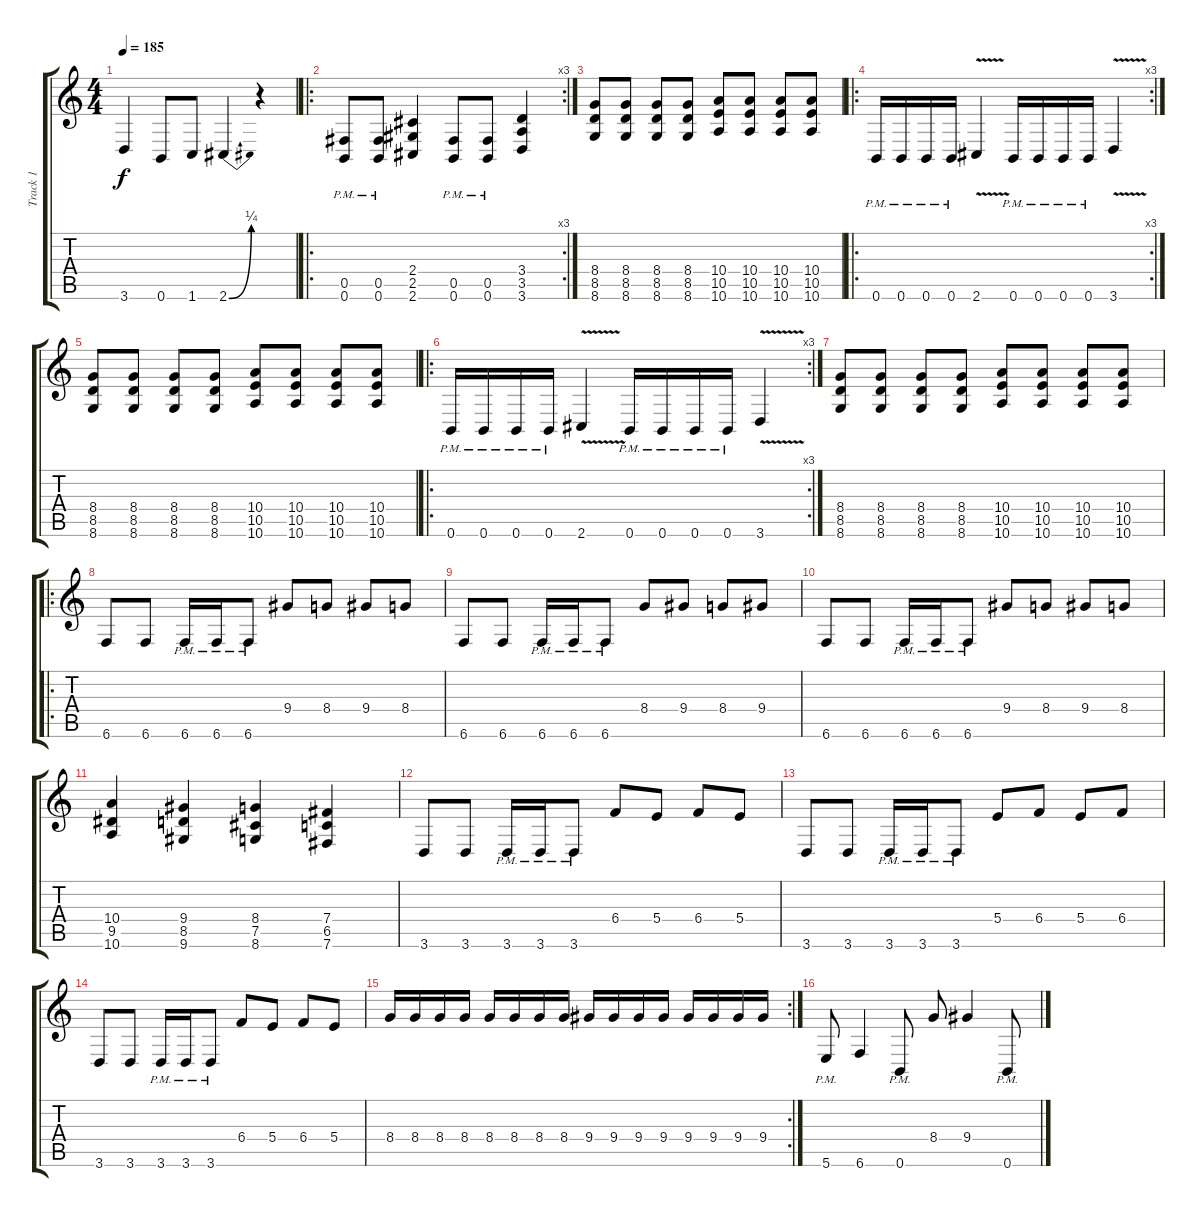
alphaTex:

\track ("Track 1" "Track 1") {instrument distortionguitar}
\staff {score tabs}
\tuning (Db4 Ab3 E3 B2 Gb2 B1) {hide}
\ts (4 4)
\tempo 185
\clef g2
\ks c
3.6.4{dy f} 0.6.8 1.6.8 2.6{be (bend 0 0 60 1)}.4 r.4 |
\ro
\rc 3
(0.5{pm} 0.6{pm}).8 (0.5{pm} 0.6{pm}).8 (2.4 2.5 2.6).4 (0.5{pm} 0.6{pm}).8 (0.5{pm} 0.6{pm}).8 (3.4 3.5 3.6).4 |
(8.4 8.5 8.6).8 (8.4 8.5 8.6).8 (8.4 8.5 8.6).8 (8.4 8.5 8.6).8 (10.4 10.5 10.6).8 (10.4 10.5 10.6).8 (10.4 10.5 10.6).8 (10.4 10.5 10.6).8 |
\ro
\rc 3
0.6{pm}.16 0.6{pm}.16 0.6{pm}.16 0.6{pm}.16 2.6{v}.4 0.6{pm}.16 0.6{pm}.16 0.6{pm}.16 0.6{pm}.16 3.6{v}.4 |
(8.4 8.5 8.6).8 (8.4 8.5 8.6).8 (8.4 8.5 8.6).8 (8.4 8.5 8.6).8 (10.4 10.5 10.6).8 (10.4 10.5 10.6).8 (10.4 10.5 10.6).8 (10.4 10.5 10.6).8 |
\ro
\rc 3
0.6{pm}.16 0.6{pm}.16 0.6{pm}.16 0.6{pm}.16 2.6{v}.4 0.6{pm}.16 0.6{pm}.16 0.6{pm}.16 0.6{pm}.16 3.6{v}.4 |
(8.4 8.5 8.6).8 (8.4 8.5 8.6).8 (8.4 8.5 8.6).8 (8.4 8.5 8.6).8 (10.4 10.5 10.6).8 (10.4 10.5 10.6).8 (10.4 10.5 10.6).8 (10.4 10.5 10.6).8 |
\ro
6.6.8 6.6.8 6.6{pm}.16 6.6{pm}.16 6.6{pm}.8 9.4.8 8.4.8 9.4.8 8.4.8 |
6.6.8 6.6.8 6.6{pm}.16 6.6{pm}.16 6.6{pm}.8 8.4.8 9.4.8 8.4.8 9.4.8 |
6.6.8 6.6.8 6.6{pm}.16 6.6{pm}.16 6.6{pm}.8 9.4.8 8.4.8 9.4.8 8.4.8 |
(10.4 9.5 10.6).4 (9.4 8.5 9.6).4 (8.4 7.5 8.6).4 (7.4 6.5 7.6).4 |
3.6.8 3.6.8 3.6{pm}.16 3.6{pm}.16 3.6{pm}.8 6.4.8 5.4.8 6.4.8 5.4.8 |
3.6.8 3.6.8 3.6{pm}.16 3.6{pm}.16 3.6{pm}.8 5.4.8 6.4.8 5.4.8 6.4.8 |
3.6.8 3.6.8 3.6{pm}.16 3.6{pm}.16 3.6{pm}.8 6.4.8 5.4.8 6.4.8 5.4.8 |
\rc 2
8.4.16 8.4.16 8.4.16 8.4.16 8.4.16 8.4.16 8.4.16 8.4.16 9.4.16 9.4.16 9.4.16 9.4.16 9.4.16 9.4.16 9.4.16 9.4.16 |
5.6{pm}.8 6.6.4 0.6{pm}.8 8.4.8 9.4.4 0.6{pm}.8
